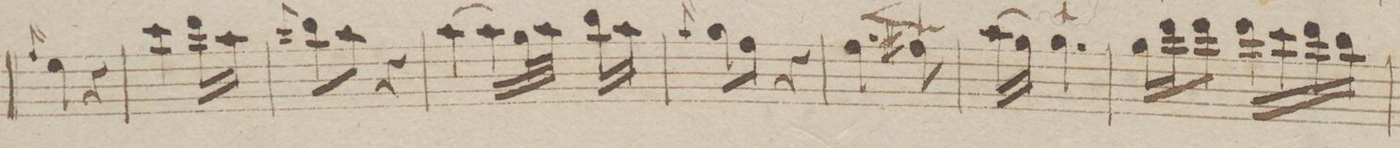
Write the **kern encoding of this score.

**kern	**dynam
*I"Violio 1mo	*
*clefG2	*
*k[b-]	*
*M2/4	*
16qqff/	.
4ee\	.
4r	.
=141	=141
4.ccc\	.
16ddd\LL	.
16aa\JJ	.
=142	=142
8qqccc/	.
8bb-\L	.
8aa\J	.
4r	.
=143	=143
[4aa\	.
16aa\LL]	.
32gg\L	.
32aa\JJJ	.
16bb-\LL	.
16aa\JJ	.
=144	=144
16qqaa/	.
8gg\L	.
8ff\J	.
4r	.
=145	=145
4.ff\	<
8ff#X\W	[
=146	=146
(16aa\LL	.
16gg\JJ)	.
4.gg\W	.
=147	=147
16gg\LL	.
16ddd\J	.
8ddd\J	.
16ddd\LL	.
16ccc\	.
16ddd\	.
16bb-\JJ	.
=148	=148
*-	*-
